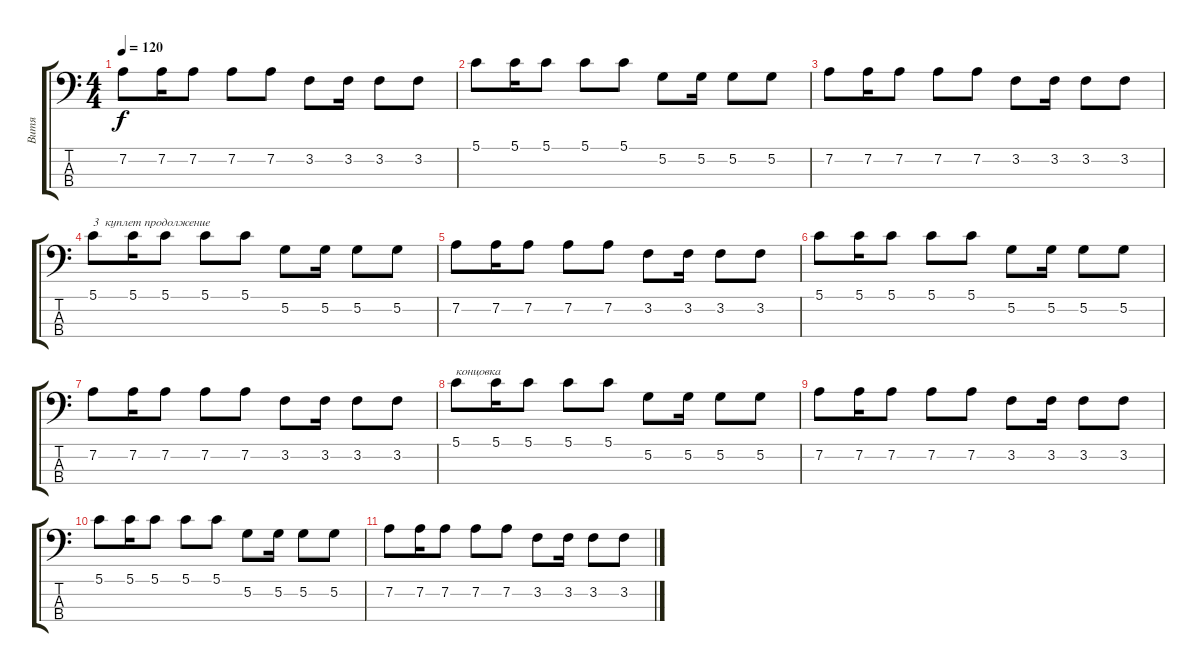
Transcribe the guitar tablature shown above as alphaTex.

\track ("Витя" "Витя") {instrument electricbassfinger}
\staff {score tabs}
\tuning (G2 D2 A1 E1) {hide}
\ts (4 4)
\tempo 120
\clef f4
\ks c
7.2.8{dy f} 7.2.16 7.2.8 7.2.8 7.2.8 3.2.8 3.2.16 3.2.8 3.2.8 |
5.1.8 5.1.16 5.1.8 5.1.8 5.1.8 5.2.8 5.2.16 5.2.8 5.2.8 |
7.2.8 7.2.16 7.2.8 7.2.8 7.2.8 3.2.8 3.2.16 3.2.8 3.2.8 |
5.1.8{txt "3  куплет продолжение"} 5.1.16 5.1.8 5.1.8 5.1.8 5.2.8 5.2.16 5.2.8 5.2.8 |
7.2.8 7.2.16 7.2.8 7.2.8 7.2.8 3.2.8 3.2.16 3.2.8 3.2.8 |
5.1.8 5.1.16 5.1.8 5.1.8 5.1.8 5.2.8 5.2.16 5.2.8 5.2.8 |
7.2.8 7.2.16 7.2.8 7.2.8 7.2.8 3.2.8 3.2.16 3.2.8 3.2.8 |
5.1.8{txt "концовка"} 5.1.16 5.1.8 5.1.8 5.1.8 5.2.8 5.2.16 5.2.8 5.2.8 |
7.2.8 7.2.16 7.2.8 7.2.8 7.2.8 3.2.8 3.2.16 3.2.8 3.2.8 |
5.1.8 5.1.16 5.1.8 5.1.8 5.1.8 5.2.8 5.2.16 5.2.8 5.2.8 |
7.2.8 7.2.16 7.2.8 7.2.8 7.2.8 3.2.8 3.2.16 3.2.8 3.2.8
